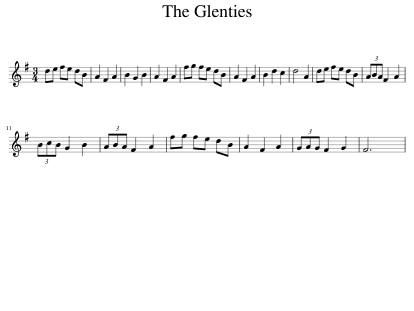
X:1
L:1/8
M:3/4
I:linebreak $
K:G
V:1 treble
V:1
 de fe dB | A2 F2 A2 | B2 G2 B2 | A2 F2 A2 | fg fe dB | %5
 A2 F2 A2 | B2 d2 c2 | d4 A2 | de fe dB | (3ABA F2 A2 |$ %10
 (3BcB G2 B2 | (3ABA F2 A2 | fg fe dB | A2 F2 A2 | (3GAG F2 G2 | %15
 F6 | %16
